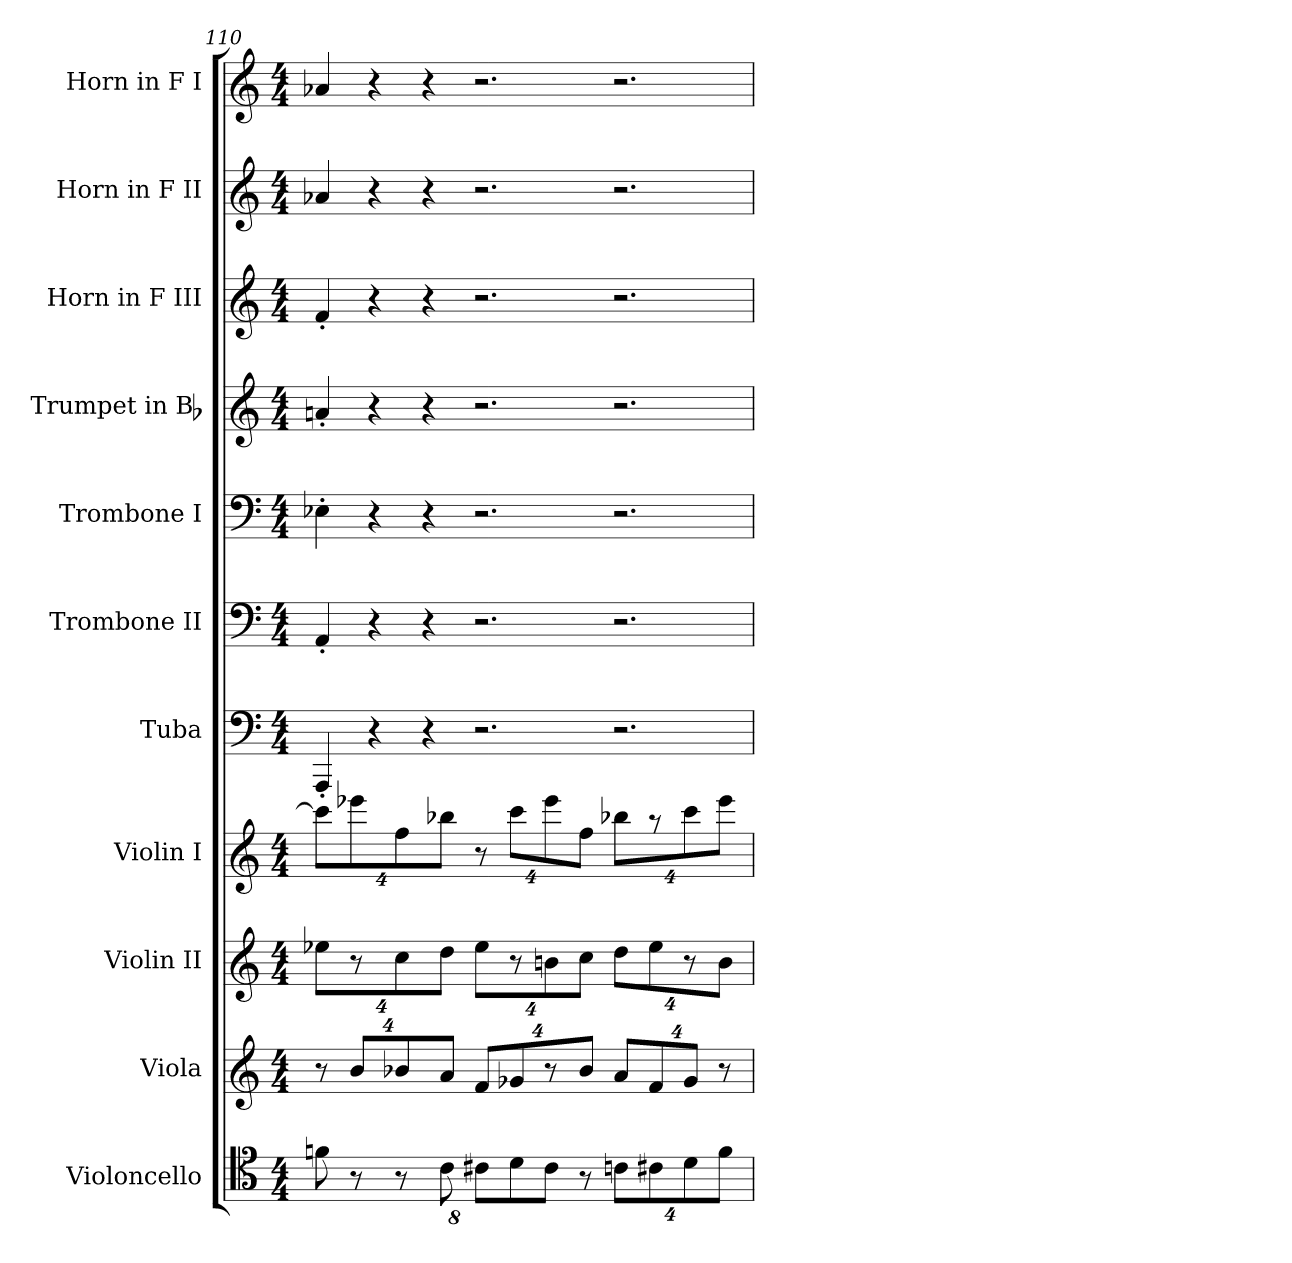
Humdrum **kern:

**kern	**kern	**kern	**kern	**kern	**kern	**kern	**kern	**kern	**kern	**kern
*part11	*part10	*part9	*part8	*part7	*part6	*part5	*part4	*part3	*part2	*part1
*staff11	*staff10	*staff9	*staff8	*staff7	*staff6	*staff5	*staff4	*staff3	*staff2	*staff1
*I"Violoncello	*I"Viola	*I"Violin II	*I"Violin I	*I"Tuba	*I"Trombone II	*I"Trombone I	*I"Trumpet in Bb	*I"Horn in F III	*I"Horn in F II	*I"Horn in F I
*I'Vc.	*I'Vla.	*I'Vln. II	*I'Vln. I	*I'Tba.	*I'2. Tbn.	*I'1. Tbn.	*I'Tpt.	*I'3. Hn.	*I'2. Hn.	*I'1. Hn.
*clefC4	*clefG2	*clefG2	*clefG2	*clefF4	*clefF4	*clefF4	*clefG2	*clefG2	*clefG2	*clefG2
*	*	*	*	*	*	*	*ITrd1c2	*ITrd4c7	*ITrd4c7	*ITrd4c7
*k[]	*k[]	*k[]	*k[]	*k[]	*k[]	*k[]	*k[b-e-]	*k[b-]	*k[b-]	*k[b-]
*M4/4	*M4/4	*M4/4	*M4/4	*M4/4	*M4/4	*M4/4	*M4/4	*M4/4	*M4/4	*M4/4
*Xbrackettup	*Xbrackettup	*Xbrackettup	*Xbrackettup	*	*	*	*	*	*	*
=110	=110	=110	=110	=110	=110	=110	=110	=110	=110	=110
16%3fni\	16%3r	16%3ee-Xi\L	16%3ccci\L]	4AAA'i/	4AA'i/	4E-X'i\	4gn'i/	4B-'i/	4d-Xi/	4d-Xi/
16%3r	16%3bi/L	16%3r	16%3eee-Xi\	.	.	.	.	.	.	.
.	.	.	.	4r	4r	4r	4r	4r	4r	4r
16%3r	16%3b-Xi/	16%3cci\	16%3ffi\	.	.	.	.	.	.	.
.	.	.	.	4r	4r	4r	4r	4r	4r	4r
16%3ci\	16%3ai/J	16%3ddi\J	16%3bb-Xi\J	.	.	.	.	.	.	.
16%3c#Xi\L	16%3fi/L	16%3ee-i\L	16%3r	2.r	2.r	2.r	2.r	2.r	2.r	2.r
16%3di\	16%3g-Xi/	16%3r	16%3ccci\L	.	.	.	.	.	.	.
16%3c#i\J	16%3r	16%3bni\	16%3eee-i\	.	.	.	.	.	.	.
16%3r	16%3b-i/J	16%3cci\J	16%3ffi\J	.	.	.	.	.	.	.
16%3cni\L	16%3ai/L	16%3ddi\L	16%3bb-Xi\L	2.r	2.r	2.r	2.r	2.r	2.r	2.r
16%3c#Xi\	16%3fi/	16%3ee-i\	16%3r	.	.	.	.	.	.	.
16%3di\	16%3g-i/J	16%3r	16%3ccci\	.	.	.	.	.	.	.
16%3fi\J	16%3r	16%3bi\J	16%3eee-i\J	.	.	.	.	.	.	.
=	=	=	=	=	=	=	=	=	=	=
*-	*-	*-	*-	*-	*-	*-	*-	*-	*-	*-
